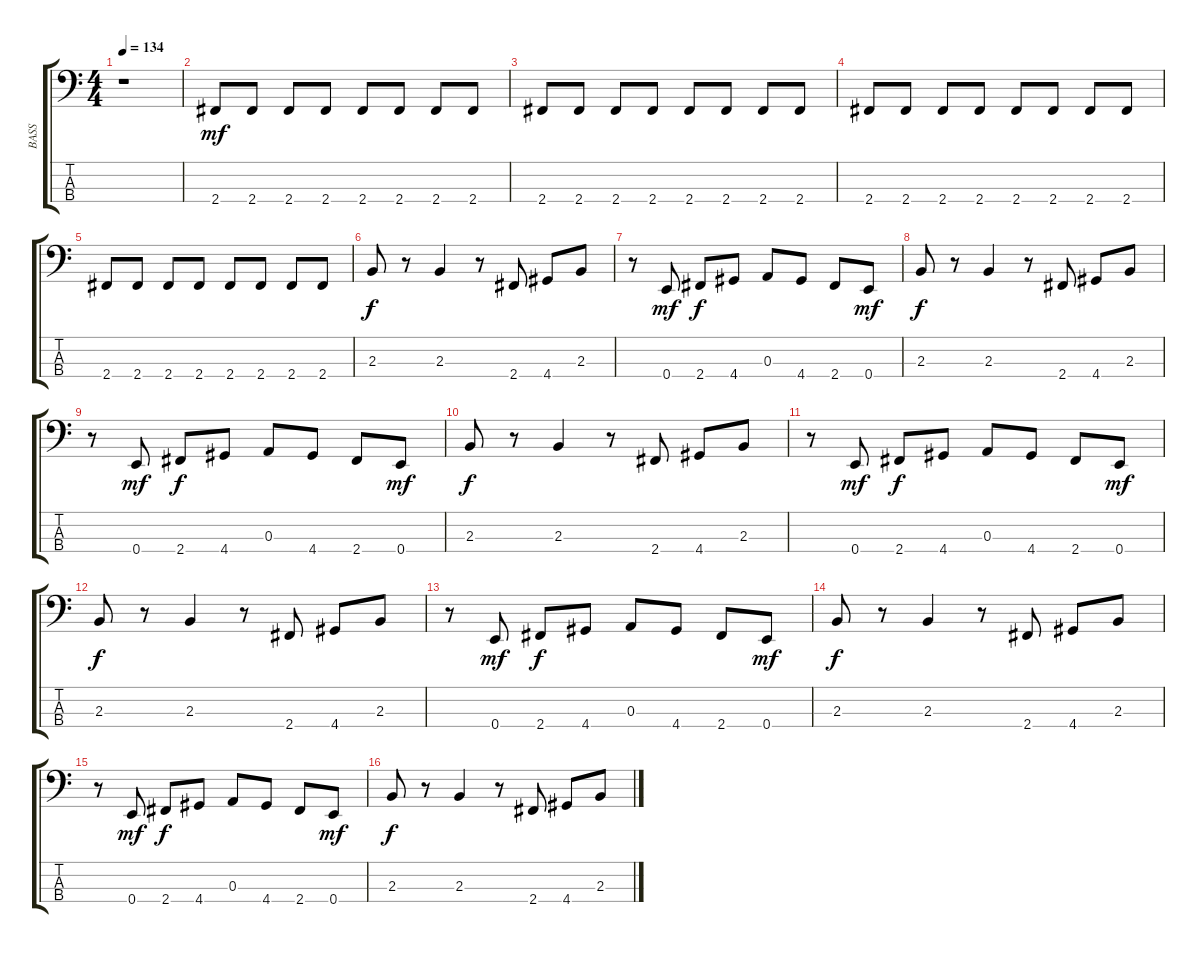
\track ("BASS" "BASS") {instrument acousticguitarnylon}
\staff {score tabs}
\tuning (G2 D2 A1 E1) {hide}
\ts (4 4)
\tempo 134
\clef f4
\ks c
r.1{dy mf instrument acousticguitarnylon} |
2.4.8 2.4.8 2.4.8 2.4.8 2.4.8 2.4.8 2.4.8 2.4.8 |
2.4.8 2.4.8 2.4.8 2.4.8 2.4.8 2.4.8 2.4.8 2.4.8 |
2.4.8 2.4.8 2.4.8 2.4.8 2.4.8 2.4.8 2.4.8 2.4.8 |
2.4.8 2.4.8 2.4.8 2.4.8 2.4.8 2.4.8 2.4.8 2.4.8 |
2.3.8{dy f} r.8 2.3.4 r.8 2.4.8 4.4.8 2.3.8 |
r.8 0.4.8{dy mf} 2.4.8{dy f} 4.4.8 0.3.8 4.4.8 2.4.8 0.4.8{dy mf} |
2.3.8{dy f} r.8 2.3.4 r.8 2.4.8 4.4.8 2.3.8 |
r.8 0.4.8{dy mf} 2.4.8{dy f} 4.4.8 0.3.8 4.4.8 2.4.8 0.4.8{dy mf} |
2.3.8{dy f} r.8 2.3.4 r.8 2.4.8 4.4.8 2.3.8 |
r.8 0.4.8{dy mf} 2.4.8{dy f} 4.4.8 0.3.8 4.4.8 2.4.8 0.4.8{dy mf} |
2.3.8{dy f} r.8 2.3.4 r.8 2.4.8 4.4.8 2.3.8 |
r.8 0.4.8{dy mf} 2.4.8{dy f} 4.4.8 0.3.8 4.4.8 2.4.8 0.4.8{dy mf} |
2.3.8{dy f} r.8 2.3.4 r.8 2.4.8 4.4.8 2.3.8 |
r.8 0.4.8{dy mf} 2.4.8{dy f} 4.4.8 0.3.8 4.4.8 2.4.8 0.4.8{dy mf} |
2.3.8{dy f} r.8 2.3.4 r.8 2.4.8 4.4.8 2.3.8
